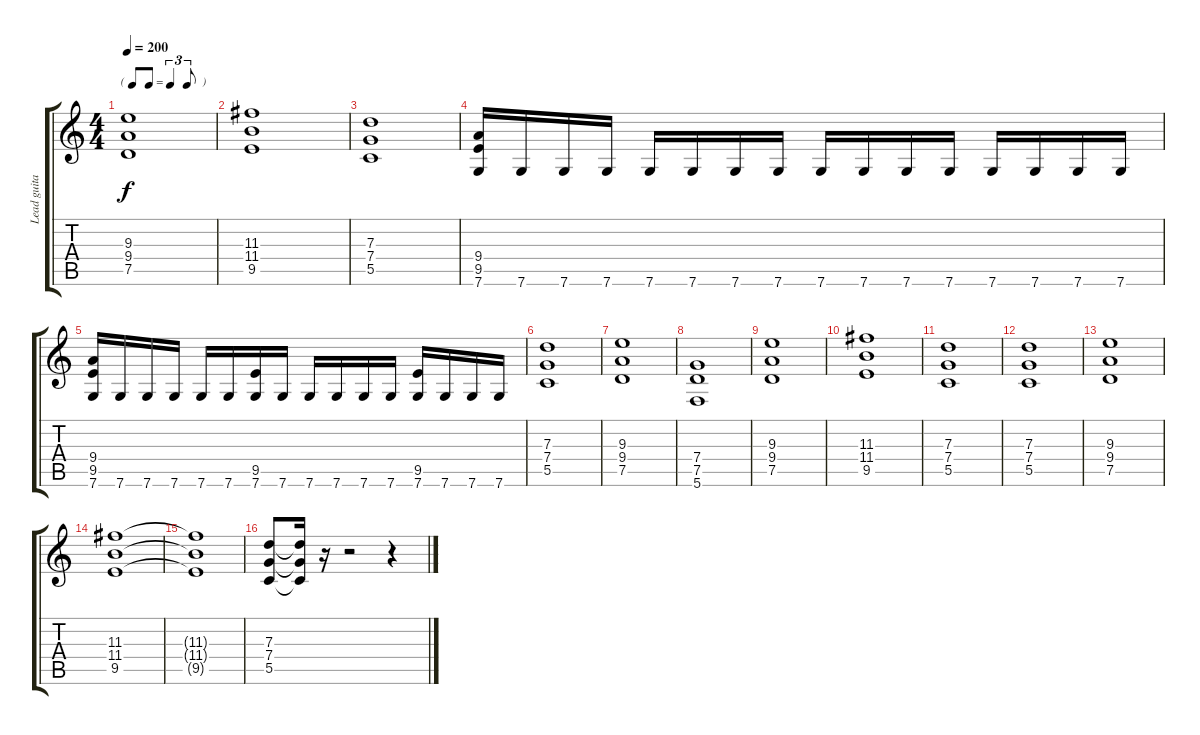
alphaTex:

\track ("Lead guitar (dipshit)" "Lead guita") {instrument distortionguitar}
\staff {score tabs}
\tuning (Eb4 C4 G3 C3 G2 C2) {hide}
\ts (4 4)
\tf triplet8th
\tempo 200
\clef g2
\ks c
(9.3 9.4 7.5).1{dy f} |
(11.3 11.4 9.5).1 |
(7.3 7.4 5.5).1 |
(9.4 9.5 7.6).16 7.6.16 7.6.16 7.6.16 7.6.16 7.6.16 7.6.16 7.6.16 7.6.16 7.6.16 7.6.16 7.6.16 7.6.16 7.6.16 7.6.16 7.6.16 |
(9.4 9.5 7.6).16 7.6.16 7.6.16 7.6.16 7.6.16 7.6.16 (9.5 7.6).16 7.6.16 7.6.16 7.6.16 7.6.16 7.6.16 (9.5 7.6).16 7.6.16 7.6.16 7.6.16 |
(7.3 7.4 5.5).1 |
(9.3 9.4 7.5).1 |
(7.4 7.5 5.6).1 |
(9.3 9.4 7.5).1 |
(11.3 11.4 9.5).1 |
(7.3 7.4 5.5).1 |
(7.3 7.4 5.5).1 |
(9.3 9.4 7.5).1 |
(11.3 11.4 9.5).1 |
(11.3{t} 11.4{t} 9.5{t}).1 |
(7.3 7.4 5.5).8 (7.3{t} 7.4{t} 5.5{t}).16 r.16 r.2 r.4
